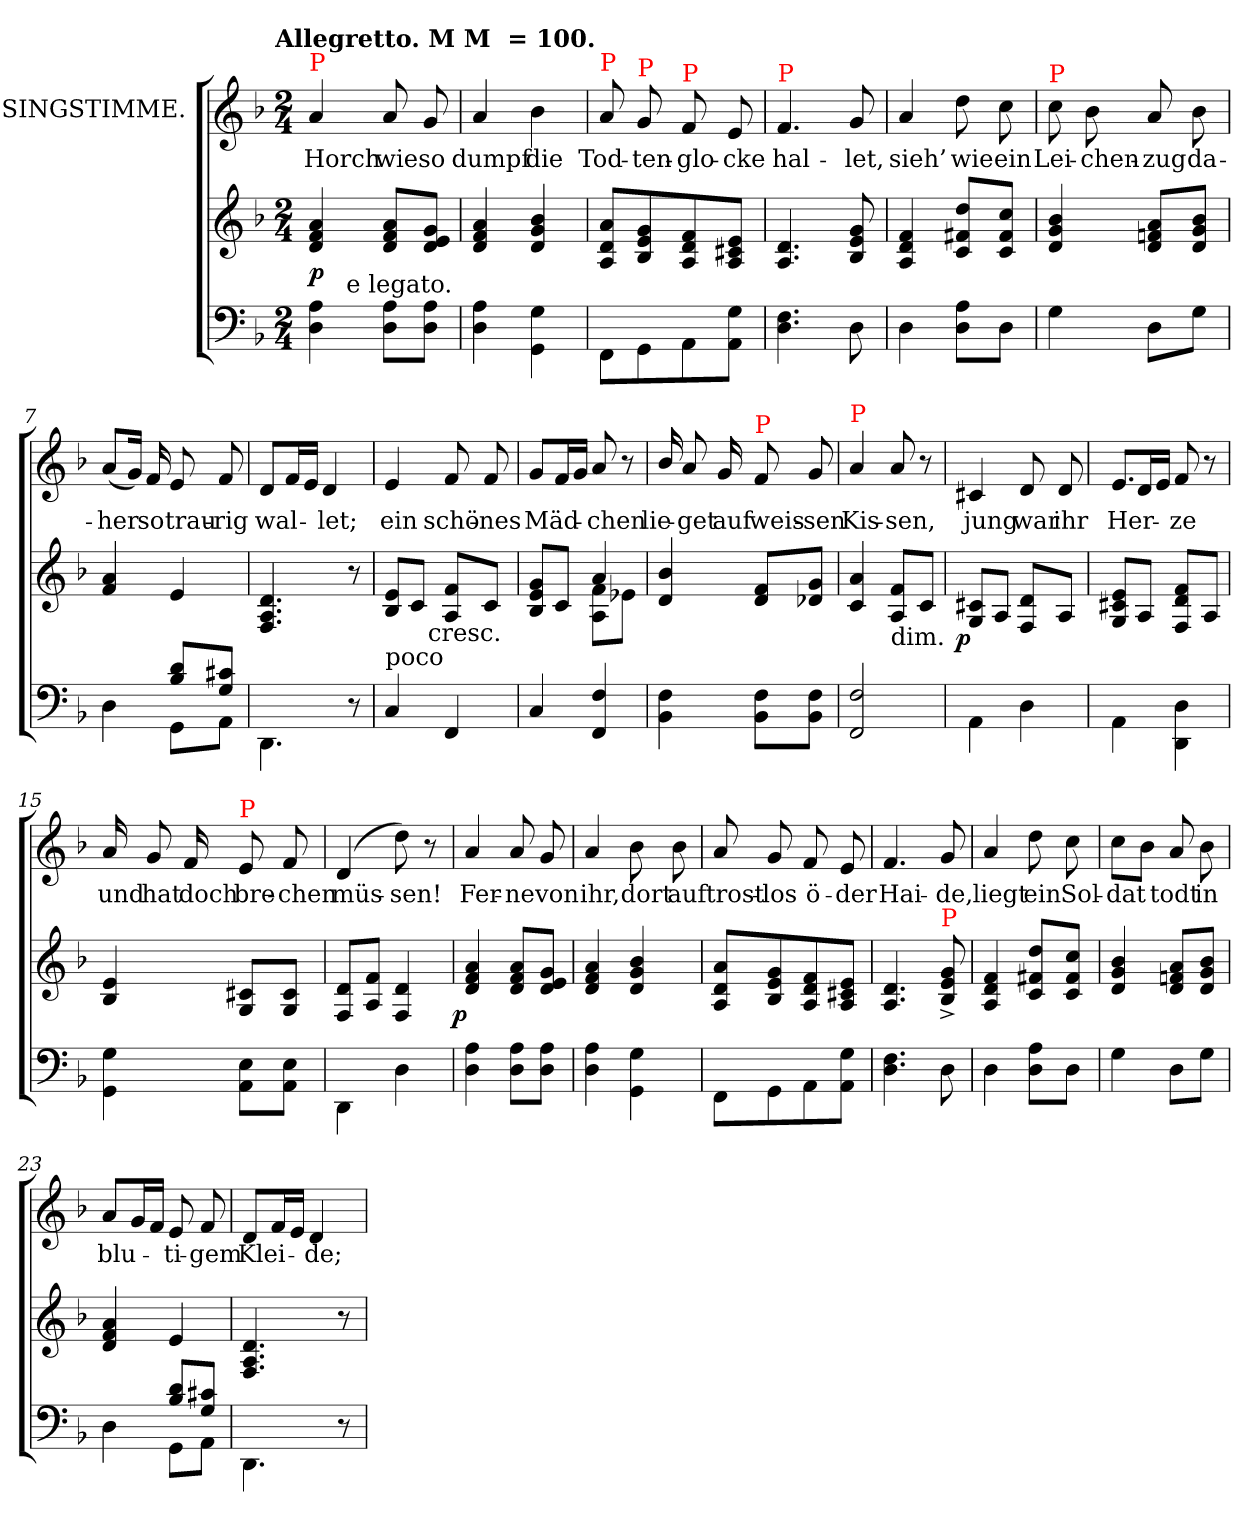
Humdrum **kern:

**kern	**kern	**dynam	**kern	**text
*part2	*part2	*part2	*part1	*part1
*staff3	*staff2	*staff2/3	*staff1	*staff1
*	*	*	*I"SINGSTIMME.	*
*clefF4	*clefG2	*	*clefG2	*
*k[b-]	*k[b-]	*	*k[b-]	*
*d:	*d:	*	*d:	*
!!LO:TX:omd:t=Allegretto. M M &nbsp;=&nbsp;100.
*M2/4	*M2/4	*	*M2/4	*
*MM116	*MM116	*	*MM116	*
=1	=1	=1	=1	=1
!	!	!	!LO:TX:a:color=red:t=P	!
*^	*	*	*	*
4A 4D	8ryy	4a 4f 4d	p	4a	Horch
!	!LO:TX:a:t=e legato.	!	!	!	!
.	4.ryy	.	.	.	.
8A 8DL	.	8a 8f 8dL	.	8a	wie
8A 8DJ	.	8g 8e 8dJ	.	8g	so
*v	*v	*	*	*	*
=2	=2	=2	=2	=2
4A 4D	4a 4f 4d	.	4a	dumpf
4G\ 4GG\	4b- 4g 4d	.	4b-	die
=3	=3	=3	=3	=3
!	!	!	!LO:TX:a:color=red:t=P	!
8FF\L	8a/ 8d/ 8A/L	.	8a	Tod-
!	!	!	!LO:TX:a:color=red:t=P	!
8GG\	8g/ 8e/ 8B-/	.	8g	-ten-
!	!	!	!LO:TX:a:color=red:t=P	!
8AA\	8f/ 8d/ 8A/	.	8f	-glo-
8G\ 8AA\J	8e/ 8c#X/ 8A/J	.	8e	-cke
=4	=4	=4	=4	=4
!	!	!	!LO:TX:a:color=red:t=P	!
4.F\ 4.D\	4.d/ 4.A/	.	4.f	hal-
8D	8g 8e 8B-	.	8g	-let,
=5	=5	=5	=5	=5
4D\	4f/ 4d/ 4A/	.	4a	sieh’
8A 8DL	8dd 8f#X 8cL	.	8dd	wie
8DJ	8cc 8f# 8cJ	.	8cc	ein
=6	=6	=6	=6	=6
!	!	!	!LO:TX:a:color=red:t=P	!
4G	4b- 4g 4d	.	8cc	Lei-
.	.	.	8b-	-chen-
8DL	8a 8fn 8dL	.	8a	-zug
8GJ	8b- 8g 8dJ	.	8b-	da-
=7	=7	=7	=7	=7
*^	*	*	*	*
4ryy	4D	4a 4f	.	(<8aL	-her
.	.	.	.	16gJk)	.
.	.	.	.	16f	so
8d 8B-L	8GGL	4e	.	8e	trau-
8c#X 8GJ	8AAJ	.	.	8f	-rig
*v	*v	*	*	*	*
=8	=8	=8	=8	=8
4.DD\	4.d/ 4.A/ 4.F/	.	8dL	wal-
.	.	.	16fL	.
.	.	.	16eJJ	.
.	.	.	4d	-let;
8r	8r	.	.	.
=9	=9	=9	=9	=9
!	!LO:TX:b:color=red:t=P	!	!	!
!LO:TX:a:t=poco	!	!	!	!
*	*^	*	*	*
4C	8e 8B-L	8.ryy	.	4e	ein
.	8cJ	.	.	.	.
!	!	!LO:TX:c:t=cresc.	!	!	!
.	.	4ryy	.	.	.
4FF	8f 8AL	.	.	8f	schö-
.	8cJ	.	.	8f	-nes
.	.	16ryy	.	.	.
=10	=10	=10	=10	=10	=10
4C	8g 8e 8B-L	4ryy	.	8gL	Mäd-
.	8cJ	.	.	16fL	.
.	.	.	.	16gJJ	.
4F 4FF	4a	8f 8AL	.	8a	-chen
.	.	8e-XJ	.	8r	.
*	*v	*v	*	*	*
=11	=11	=11	=11	=11
4F 4BB-	4b- 4d	.	16b-/	lie-
.	.	.	8a	-get
.	.	.	16g	auf
!	!	!	!LO:TX:a:color=red:t=P	!
8F 8BB-L	8f 8dL	.	8f	weis-
8F 8BB-J	8g 8d-XJ	.	8g	-sen
=12	=12	=12	=12	=12
!	!	!	!LO:TX:a:color=red:t=P	!
2F 2FF	4a 4c	.	4a	Kis-
!	!LO:TX:c:t=dim.	!	!	!
.	8f 8AL	.	8a	-sen,
.	8cJ	.	8r	.
=13	=13	=13	=13	=13
!	!	!LO:DY:rj	!	!
4AA\	8c#X/ 8G/L	p	4c#X	jung
.	8A/J	.	.	.
4D\	8d/ 8F/L	.	8d	war
.	8A/J	.	8d	ihr
=14	=14	=14	=14	=14
!	!	!	!LO:N:vis=8.	!
4AA\	8e/ 8c#X/ 8G/L	.	8eL	Her-
.	8A/J	.	16dL	.
.	.	.	16eJJ	.
4D\ 4DD\	8f/ 8d/ 8F/L	.	8f	-ze
.	8A/J	.	8r	.
=15	=15	=15	=15	=15
4G\ 4GG\	4e 4B-	.	16a	und
.	.	.	8g	hat
.	.	.	16f	doch
!	!	!	!LO:TX:a:color=red:t=P	!
8E\ 8AA\L	8c#X/ 8G/L	.	8e	bre-
8E\ 8AA\J	8c#/ 8G/J	.	8f	-chen
=16	=16	=16	=16	=16
4DD\	8d/ 8F/L	.	(>4d	müs-
.	8f/ 8A/J	.	.	.
4D\	4d/ 4F/	.	8dd)	-sen!
.	.	.	8r	.
=17	=17	=17	=17	=17
!	!	!LO:DY:rj	!	!
4A 4D	4a 4f 4d	p	4a	Fer-
8A 8DL	8a 8f 8dL	.	8a	-ne
8A 8DJ	8g 8e 8dJ	.	8g	von
=18	=18	=18	=18	=18
4A 4D	4a 4f 4d	.	4a	ihr,
4G\ 4GG\	4b- 4g 4d	.	8b-	dort
.	.	.	8b-	auf
=19	=19	=19	=19	=19
8FF\L	8a/ 8d/ 8A/L	.	8a	trost-
8GG\	8g/ 8e/ 8B-/	.	8g	-los
8AA\	8f/ 8d/ 8A/	.	8f	ö-
8G\ 8AA\J	8e/ 8c#X/ 8A/J	.	8e	-der
=20	=20	=20	=20	=20
4.F\ 4.D\	4.d/ 4.A/	.	4.f	Hai-
!	!LO:TX:a:color=red:t=P	!	!	!
8D	8g^ 8e^ 8B-^	.	8g	-de,
=21	=21	=21	=21	=21
4D\	4f/ 4d/ 4A/	.	4a	liegt
8A 8DL	8dd 8f#X 8cL	.	8dd	ein
8DJ	8cc 8f# 8cJ	.	8cc	Sol-
=22	=22	=22	=22	=22
4G	4b- 4g 4d	.	8ccL	-dat
.	.	.	8b-J	.
8DL	8a 8fn 8dL	.	8a	todt
8GJ	8b- 8g 8dJ	.	8b-	in
=23	=23	=23	=23	=23
*^	*	*	*	*
4ryy	4D	4a 4f 4d	.	8aL	blu-
.	.	.	.	16gL	.
.	.	.	.	16fJJ	.
8d 8B-L	8GGL	4e	.	8e	-ti-
8c#X 8GJ	8AAJ	.	.	8f	-gem
*v	*v	*	*	*	*
=24	=24	=24	=24	=24
4.DD\	4.d/ 4.A/ 4.F/	.	8dL	Klei-
.	.	.	16fL	.
.	.	.	16eJJ	.
.	.	.	4d	-de;
8r	8r	.	.	.
=	=	=	=	=
*-	*-	*-	*-	*-
